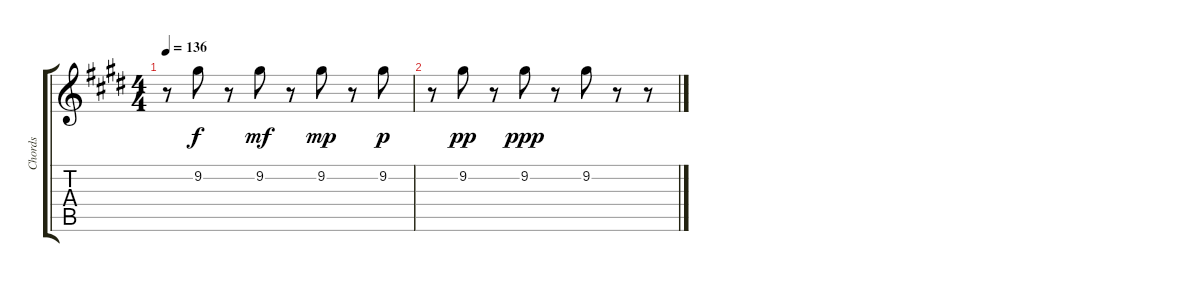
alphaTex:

\track ("Chords" "Chords") {instrument overdrivenguitar}
\staff {score tabs}
\tuning (E4 B3 G3 D3 A2 E2) {hide}
\ts (4 4)
\tempo 136
\clef g2
\ks e
r.8{dy f} 9.2.8 r.8 9.2.8{dy mf} r.8 9.2.8{dy mp} r.8 9.2.8{dy p} |
r.8 9.2.8{dy pp} r.8 9.2.8{dy ppp} r.8 9.2.8 r.8 r.8
